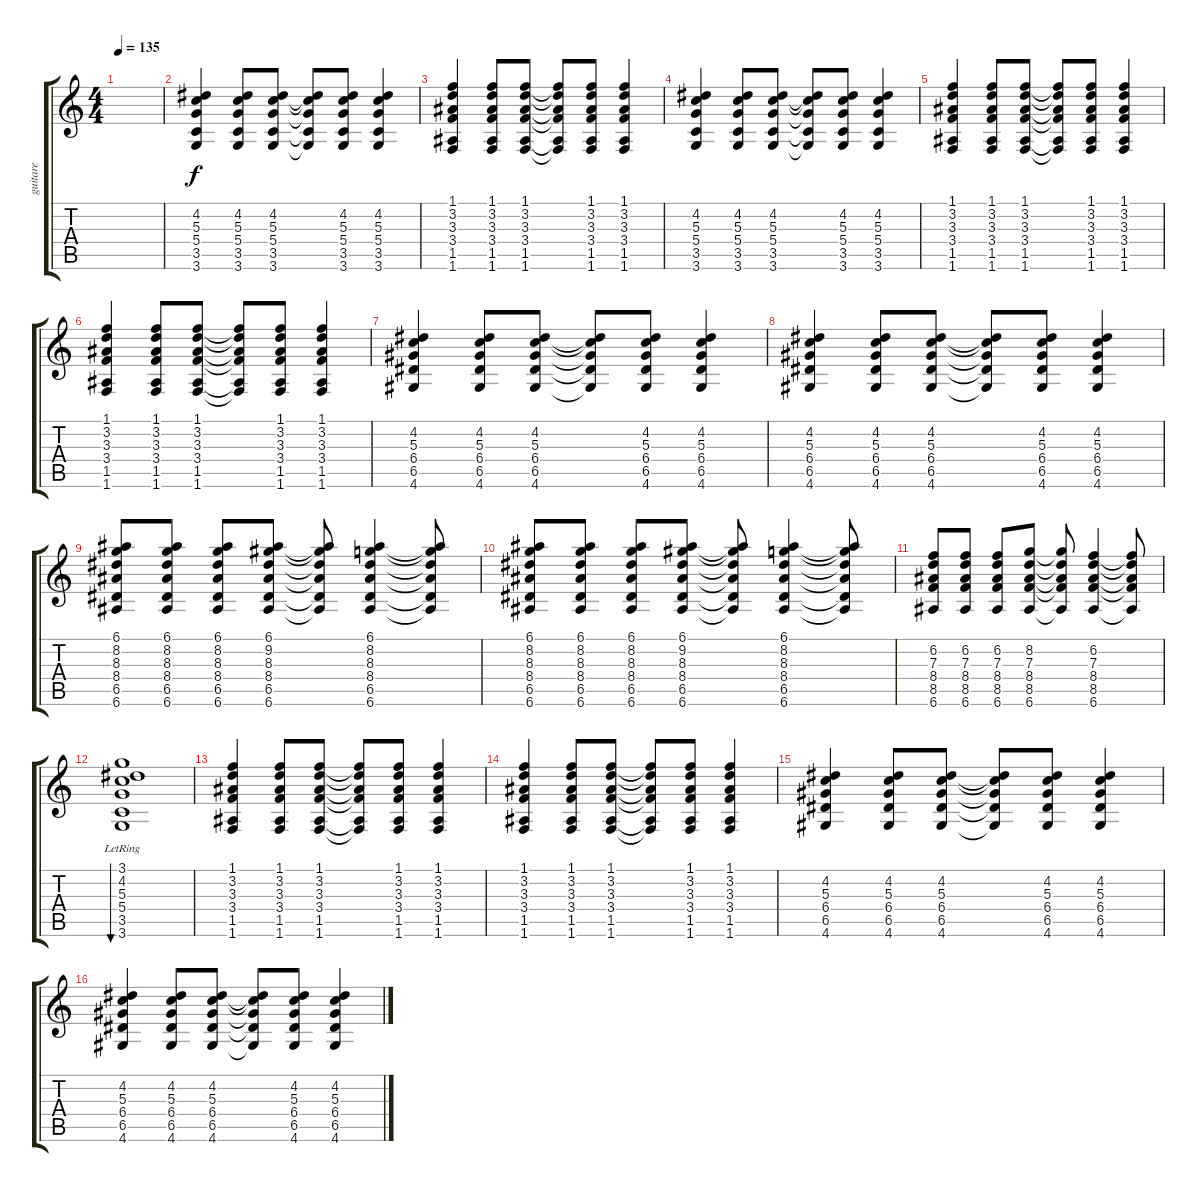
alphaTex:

\track ("guitare" "guitare") {instrument acousticguitarnylon}
\staff {score tabs}
\tuning (E4 B3 G3 D3 A2 E2) {hide}
\ts (4 4)
\tempo 135
\clef g2
\ks c
|
(4.2 5.3 5.4 3.5 3.6).4 (4.2 5.3 5.4 3.5 3.6).8 (4.2 5.3 5.4 3.5 3.6).8 (4.2{t} 5.3{t} 5.4{t} 3.5{t} 3.6{t}).8 (4.2 5.3 5.4 3.5 3.6).8 (4.2 5.3 5.4 3.5 3.6).4 |
(1.1 3.2 3.3 3.4 1.5 1.6).4 (1.1 3.2 3.3 3.4 1.5 1.6).8 (1.1 3.2 3.3 3.4 1.5 1.6).8 (1.1{t} 3.2{t} 3.3{t} 3.4{t} 1.5{t} 1.6{t}).8 (1.1 3.2 3.3 3.4 1.5 1.6).8 (1.1 3.2 3.3 3.4 1.5 1.6).4 |
(4.2 5.3 5.4 3.5 3.6).4 (4.2 5.3 5.4 3.5 3.6).8 (4.2 5.3 5.4 3.5 3.6).8 (4.2{t} 5.3{t} 5.4{t} 3.5{t} 3.6{t}).8 (4.2 5.3 5.4 3.5 3.6).8 (4.2 5.3 5.4 3.5 3.6).4 |
(1.1 3.2 3.3 3.4 1.5 1.6).4 (1.1 3.2 3.3 3.4 1.5 1.6).8 (1.1 3.2 3.3 3.4 1.5 1.6).8 (1.1{t} 3.2{t} 3.3{t} 3.4{t} 1.5{t} 1.6{t}).8 (1.1 3.2 3.3 3.4 1.5 1.6).8 (1.1 3.2 3.3 3.4 1.5 1.6).4 |
(1.1 3.2 3.3 3.4 1.5 1.6).4 (1.1 3.2 3.3 3.4 1.5 1.6).8 (1.1 3.2 3.3 3.4 1.5 1.6).8 (1.1{t} 3.2{t} 3.3{t} 3.4{t} 1.5{t} 1.6{t}).8 (1.1 3.2 3.3 3.4 1.5 1.6).8 (1.1 3.2 3.3 3.4 1.5 1.6).4 |
(4.2 5.3 6.4 6.5 4.6).4 (4.2 5.3 6.4 6.5 4.6).8 (4.2 5.3 6.4 6.5 4.6).8 (4.2{t} 5.3{t} 6.4{t} 6.5{t} 4.6{t}).8 (4.2 5.3 6.4 6.5 4.6).8 (4.2 5.3 6.4 6.5 4.6).4 |
(4.2 5.3 6.4 6.5 4.6).4 (4.2 5.3 6.4 6.5 4.6).8 (4.2 5.3 6.4 6.5 4.6).8 (4.2{t} 5.3{t} 6.4{t} 6.5{t} 4.6{t}).8 (4.2 5.3 6.4 6.5 4.6).8 (4.2 5.3 6.4 6.5 4.6).4 |
(6.1 8.2 8.3 8.4 6.5 6.6).8 (6.1 8.2 8.3 8.4 6.5 6.6).8 (6.1 8.2 8.3 8.4 6.5 6.6).8 (6.1 9.2 8.3 8.4 6.5 6.6).8 (6.1{t} 9.2{t} 8.3{t} 8.4{t} 6.5{t} 6.6{t}).8 (6.1 8.2 8.3 8.4 6.5 6.6).4 (6.1{t} 8.2{t} 8.3{t} 8.4{t} 6.5{t} 6.6{t}).8 |
(6.1 8.2 8.3 8.4 6.5 6.6).8 (6.1 8.2 8.3 8.4 6.5 6.6).8 (6.1 8.2 8.3 8.4 6.5 6.6).8 (6.1 9.2 8.3 8.4 6.5 6.6).8 (6.1{t} 9.2{t} 8.3{t} 8.4{t} 6.5{t} 6.6{t}).8 (6.1 8.2 8.3 8.4 6.5 6.6).4 (6.1{t} 8.2{t} 8.3{t} 8.4{t} 6.5{t} 6.6{t}).8 |
(6.2 7.3 8.4 8.5 6.6).8 (6.2 7.3 8.4 8.5 6.6).8 (6.2 7.3 8.4 8.5 6.6).8 (8.2 7.3 8.4 8.5 6.6).8 (8.2{t} 7.3{t} 8.4{t} 8.5{t} 6.6{t}).8 (6.2 7.3 8.4 8.5 6.6).4 (6.2{t} 7.3{t} 8.4{t} 8.5{t} 6.6{t}).8 |
(3.1 4.2{lr} 5.3 5.4 3.5 3.6).1{bu 480} |
(1.1 3.2 3.3 3.4 1.5 1.6).4 (1.1 3.2 3.3 3.4 1.5 1.6).8 (1.1 3.2 3.3 3.4 1.5 1.6).8 (1.1{t} 3.2{t} 3.3{t} 3.4{t} 1.5{t} 1.6{t}).8 (1.1 3.2 3.3 3.4 1.5 1.6).8 (1.1 3.2 3.3 3.4 1.5 1.6).4 |
(1.1 3.2 3.3 3.4 1.5 1.6).4 (1.1 3.2 3.3 3.4 1.5 1.6).8 (1.1 3.2 3.3 3.4 1.5 1.6).8 (1.1{t} 3.2{t} 3.3{t} 3.4{t} 1.5{t} 1.6{t}).8 (1.1 3.2 3.3 3.4 1.5 1.6).8 (1.1 3.2 3.3 3.4 1.5 1.6).4 |
(4.2 5.3 6.4 6.5 4.6).4 (4.2 5.3 6.4 6.5 4.6).8 (4.2 5.3 6.4 6.5 4.6).8 (4.2{t} 5.3{t} 6.4{t} 6.5{t} 4.6{t}).8 (4.2 5.3 6.4 6.5 4.6).8 (4.2 5.3 6.4 6.5 4.6).4 |
(4.2 5.3 6.4 6.5 4.6).4 (4.2 5.3 6.4 6.5 4.6).8 (4.2 5.3 6.4 6.5 4.6).8 (4.2{t} 5.3{t} 6.4{t} 6.5{t} 4.6{t}).8 (4.2 5.3 6.4 6.5 4.6).8 (4.2 5.3 6.4 6.5 4.6).4
